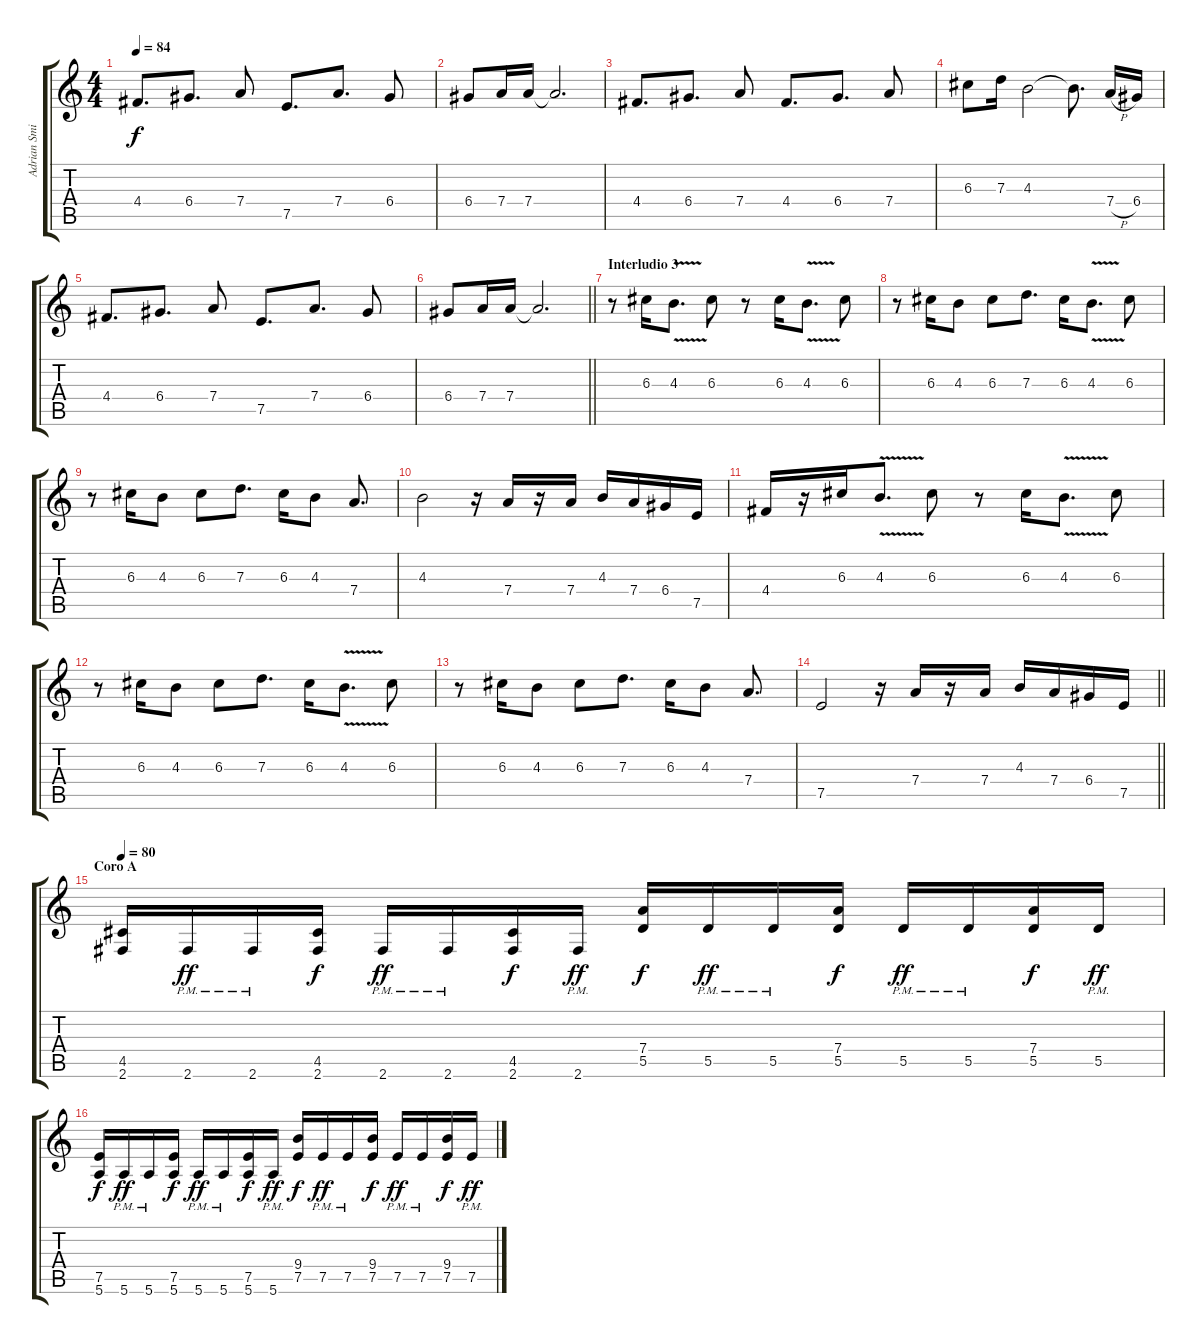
\track ("Adrian Smith" "Adrian Smi") {instrument distortionguitar}
\staff {score tabs}
\tuning (E4 B3 G3 D3 A2 E2) {hide}
\ts (4 4)
\tempo 84
\clef g2
\ks c
4.4.8{d dy f} 6.4.8{d} 7.4.8 7.5.8{d} 7.4.8{d} 6.4.8 |
6.4.8 7.4.16 7.4.16 7.4{t}.2{d} |
4.4.8{d} 6.4.8{d} 7.4.8 4.4.8{d} 6.4.8{d} 7.4.8 |
6.3.8 7.3.16 4.3.2 4.3{t}.8{d} 7.4{h}.16 6.4.16 |
4.4.8{d} 6.4.8{d} 7.4.8 7.5.8{d} 7.4.8{d} 6.4.8 |
\barLineRight lightlight
6.4.8 7.4.16 7.4.16 7.4{t}.2{d} |
\section ("" "Interludio 3")
r.8 6.3.16 4.3{v}.8{d} 6.3.8 r.8 6.3.16 4.3{v}.8{d} 6.3.8 |
r.8 6.3.16 4.3.8 6.3.8 7.3.8{d} 6.3.16 4.3{v}.8{d} 6.3.8 |
r.8 6.3.16 4.3.8 6.3.8 7.3.8{d} 6.3.16 4.3.8 7.4.8{d} |
4.3.2 r.16 7.4.16 r.16 7.4.16 4.3.16 7.4.16 6.4.16 7.5.16 |
4.4.16 r.16 6.3.16 4.3{v}.8{d} 6.3.8 r.8 6.3.16 4.3{v}.8{d} 6.3.8 |
r.8 6.3.16 4.3.8 6.3.8 7.3.8{d} 6.3.16 4.3{v}.8{d} 6.3.8 |
r.8 6.3.16 4.3.8 6.3.8 7.3.8{d} 6.3.16 4.3.8 7.4.8{d} |
\barLineRight lightlight
7.5.2 r.16 7.4.16 r.16 7.4.16 4.3.16 7.4.16 6.4.16 7.5.16 |
\section ("" "Coro A")
\tempo 80
(4.5 2.6).16 2.6{pm}.16{dy ff} 2.6{pm}.16 (4.5 2.6).16{dy f} 2.6{pm}.16{dy ff} 2.6{pm}.16 (4.5 2.6).16{dy f} 2.6{pm}.16{dy ff} (7.4 5.5).16{dy f} 5.5{pm}.16{dy ff} 5.5{pm}.16 (7.4 5.5).16{dy f} 5.5{pm}.16{dy ff} 5.5{pm}.16 (7.4 5.5).16{dy f} 5.5{pm}.16{dy ff} |
(7.5 5.6).16{dy f} 5.6{pm}.16{dy ff} 5.6{pm}.16 (7.5 5.6).16{dy f} 5.6{pm}.16{dy ff} 5.6{pm}.16 (7.5 5.6).16{dy f} 5.6{pm}.16{dy ff} (9.4 7.5).16{dy f} 7.5{pm}.16{dy ff} 7.5{pm}.16 (9.4 7.5).16{dy f} 7.5{pm}.16{dy ff} 7.5{pm}.16 (9.4 7.5).16{dy f} 7.5{pm}.16{dy ff}
